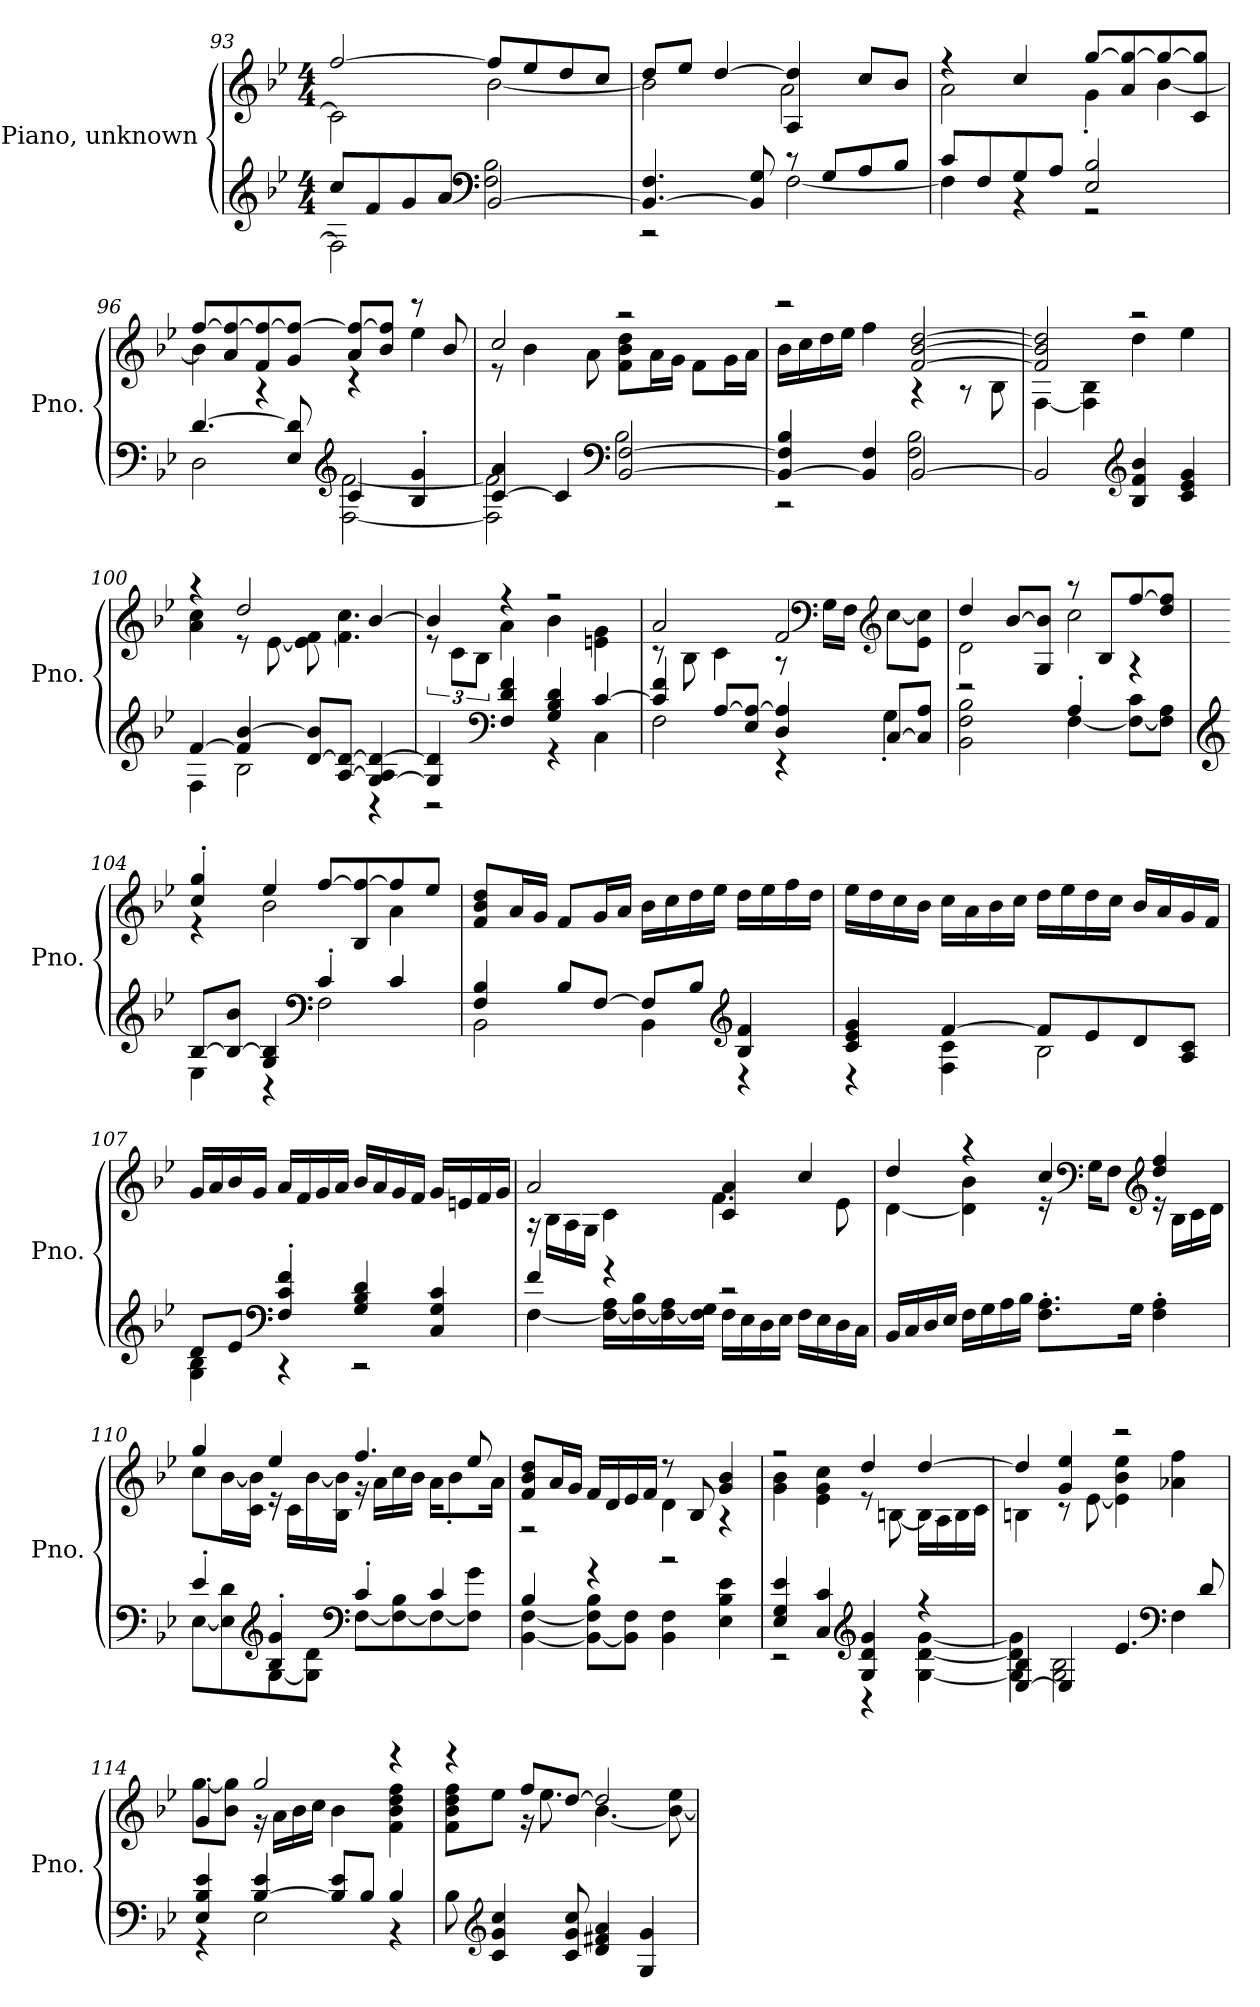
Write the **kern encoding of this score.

**kern	**kern
*part1	*part1
*staff2	*staff1
*I"Piano, unknown	*
*I'Pno.	*
*clefG2	*clefG2
*k[b-e-]	*k[b-e-]
*M4/4	*M4/4
=93	=93
*^	*^
8cc/L	2F\]	[2ff/	2c\]
8f/	.	.	.
8g/	.	.	.
8a/J	.	.	.
*clefF4	*	*	*
[2BB-/	2F\ 2B-\	8ff/L]	[2b-\
.	.	8ee-/	.
.	.	8dd/	.
.	.	8cc/J	.
=94	=94	=94	=94
4.BB-/_ 4.F/	2r	8dd/L	2b-\]
.	.	8ee-/J	.
.	.	[4dd/	.
8BB-/] 8G/	.	.	.
8r	[2F\	4A/ 4dd/]	2a\
8G/L	.	.	.
8A/	.	8cc/L	.
8B-/J	.	8b-/J	.
!!LO:PB:g=z	!!
=95	=95	=95	=95
8c/L	4F\]	4r	2a\
8F/	.	.	.
8G/	4r	4cc/	.
8A/J	.	.	.
2E-/ 2B-/	2r	[8gg/L	4g'\
.	.	8a/ 8gg/_	.
.	.	8gg/_	[4b-\
.	.	8c/ 8gg/]J	.
=96	=96	=96	=96
[4.d/	2D\	[8ff/L	4b-\]
.	.	8a/ 8ff/_	.
.	.	8f/ 8ff/_	4r
8E-/ 8d/]	.	8g/ 8ff/_J	.
*clefG2	*	*	*
4c/	[2F\ [2f\	8a/ 8ff/_L	4r
.	.	8b-/ 8ff/]J	.
4B-/' 4g/'	.	8r	4ee-\
.	.	8b-/	.
=97	=97	=97	=97
[4c/ 4a/	2F\] 2f\]	2cc/	8r
.	.	.	4b-\
4c/]	.	.	.
.	.	.	8a\
*clefF4	*	*	*
[2BB-/ [2F/	2B-\	2r	8f\ 8b-\ 8dd\L
.	.	.	16a\L
.	.	.	16g\JJ
.	.	.	8f\L
.	.	.	16g\L
.	.	.	16a\JJ
=98	=98	=98	=98
4BB-/_ 4F/] 4B-/	2r	2r	16b-\LL
.	.	.	16cc\
.	.	.	16dd\
.	.	.	16ee-\JJ
4BB-/] 4F/	.	.	4ff\
[2BB-/	2F\ 2B-\	[2f/ [2b-/ [2dd/	4r
.	.	.	8r
.	.	.	8B-\
*v	*v	*	*
!!LO:LB:g=z	!!
=99	=99	=99
2BB-/]	2f/] 2b-/] 2dd/]	[4F\
.	.	4F\] 4B-\
*clefG2	*	*
4B-/ 4f/ 4b-/	2r	4dd\
4c/ 4e-/ 4g/	.	4ee-\
=100	=100	=100
*^	*	*
[4f/	4F\	4r	4a\ 4cc\
4f/] [4b-/	2B-\	2dd/	8r
.	.	.	[8e-\
[8d/ 8b-/]L	.	.	8e-\] [8f\
[8A/ 8d/_J	.	.	4.f\] 4.cc\
[4G/ 4A/] 4d/_	4r	[4b-/	.
=101	=101	=101	=101
4G/] 4d/]	2r	4b-/]	12r
.	.	.	12c\L
.	.	.	12B-\J
*clefF4	*	*	*
4F/ 4d/ 4f/	.	4r	4a\
4G/ 4B-/ 4d/	4r	2r	4b-\
[4c/	4C\	.	4en\ 4g\
=102	=102	=102	=102
4c/] 4f/	2F\	2a/	8r
.	.	.	8B-\
[8A/L	.	.	4c\
8E-/ 8A/_J	.	.	.
4D/ 4A/]	4r	2f/	8r
*	*	*clefF4	*
.	.	.	16G\LL
.	.	.	16F\JJ
*	*	*clefG2	*
[8C/L	4G'\	.	[8cc\L
8C/] 8A/J	.	.	8e-\ 8cc\]J
!!LO:LB:g=z	!!
=103	=103	=103	=103
2r	2BB-\ 2F\ 2B-\	4dd/	2d\
.	.	[8b-/L	.
.	.	8G/ 8b-/]J	.
4A'/	[4F\	8r	2cc\
.	.	8B-/L	.
4r	8F\_ 8c\L	[8ff/	.
.	8F\] 8A\J	8dd/ 8ff/]J	.
=104	=104	=104	=104
*clefG2	*	*	*
[8B-/L	4E-\	4cc/' 4gg/'	4r
8B-/_ 8b-/J	.	.	.
4G/ 4B-/]	4r	4ee-/	2b-\
*clefF4	*	*	*
4c'/	2F\	[8ff/L	.
.	.	8B-/ 8ff/_	.
4c/	.	8ff/]	4a\
.	.	8ee-/J	.
*	*	*v	*v
=105	=105	=105
4F/ 4B-/	2BB-\	8f/ 8b-/ 8dd/L
.	.	16a/L
.	.	16g/JJ
8B-/L	.	8f/L
[8F/J	.	16g/L
.	.	16a/JJ
8F/L]	4BB-\	16b-\LL
.	.	16cc\
8B-/J	.	16dd\
.	.	16ee-\JJ
*clefG2	*	*
4B-/ 4f/	4r	16dd\LL
.	.	16ee-\
.	.	16ff\
.	.	16dd\JJ
!!LO:LB:g=z
=106	=106	=106
4c/ 4e-/ 4g/	4r	16ee-\LL
.	.	16dd\
.	.	16cc\
.	.	16b-\JJ
[4f/	4F\ 4c\	16cc\LL
.	.	16a\
.	.	16b-\
.	.	16cc\JJ
8f/L]	2B-\	16dd\LL
.	.	16ee-\
8e-/	.	16dd\
.	.	16cc\JJ
8d/	.	16b-/LL
.	.	16a/
8A/ 8c/J	.	16g/
.	.	16f/JJ
=107	=107	=107
8d/L	4G\ 4B-\	16g/LL
.	.	16a/
8e-/J	.	16b-/
.	.	16g/JJ
*clefF4	*	*
4F/' 4c/' 4f/'	4r	16a/LL
.	.	16f/
.	.	16g/
.	.	16a/JJ
4G/ 4B-/ 4d/	2r	16b-/LL
.	.	16a/
.	.	16g/
.	.	16f/JJ
4C/ 4G/ 4c/	.	16g/LL
.	.	16en/
.	.	16f/
.	.	16g/JJ
!!LO:LB:g=z
=108	=108	=108
*	*	*^
4f/	[4F\	2a/	16r
.	.	.	16B-\LL
.	.	.	16A\
.	.	.	16G\JJ
4r	16F\_ 16A\LL	.	4c\
.	16F\_ 16B-\	.	.
.	16F\_ 16A\	.	.
.	16F\] 16G\JJ	.	.
2r	16F\LL	4c/ 4a/	4.f\
.	16E-\	.	.
.	16D\	.	.
.	16E-\JJ	.	.
.	16F\LL	4cc/	.
.	16E-\	.	.
.	16D\	.	8e-\
.	16C\JJ	.	.
*v	*v	*	*
=109	=109	=109
16BB-/LL	4dd/	[4d\
16C/	.	.
16D/	.	.
16E-/JJ	.	.
16F\LL	4r	4d\] 4b-\
16G\	.	.
16A\	.	.
16B-\JJ	.	.
8.F\' 8.A\'L	4cc/	16r
*	*clefF4	*
.	.	16G\KL
.	.	8F\J
16G\Jk	.	.
*	*clefG2	*
4F\' 4A\'	4dd/ 4ff/	16r
.	.	16B-\LL
.	.	16c\
.	.	16d\JJ
!!LO:LB:g=z	!!
=110	=110	=110
*^	*	*
4e-'/	[8E-\L	4gg/	8cc\L
.	8E-\] 8d\	.	[16b-\L
.	.	.	16c\ 16b-\]JJ
*clefG2	*	*	*
4B-/' 4g/'	[8G\	4ee-/	16r
.	.	.	16c\LL
.	8G\] 8d\J	.	[16b-\
.	.	.	16B-\ 16b-\]JJ
*clefF4	*	*	*
4c'/	[8F\L	4.ff/	16r
.	.	.	16a\LL
.	8F\_ 8B-\	.	16cc\
.	.	.	16b-\JJ
4c/	8F\_	.	16a\KL
.	.	.	8b-'\
.	8F\] 8g\J	8ee-/	.
.	.	.	16a\Jk
=111	=111	=111	=111
4B-/	[4BB-\ [4F\	8f/ 8b-/ 8dd/L	2r
.	.	16a/L	.
.	.	16g/JJ	.
4r	8BB-\_ 8F\] 8B-\L	16f/LL	.
.	.	16d/	.
.	8BB-\] 8F\J	16e-/	.
.	.	16f/JJ	.
2r	4BB-\ 4F\	8r	4d\
.	.	8B-/	.
.	4E-\ 4B-\ 4e-\	4g/ 4b-/	4r
=112	=112	=112	=112
4E-/ 4G/ 4e-/	2r	2r	4g\ 4b-\
4C/ 4c/	.	.	4e-\ 4g\ 4cc\
*clefG2	*	*	*
4G/ 4d/ 4g/	4r	4dd/	8r
.	.	.	[8Bn\
4r	[4G\ [4d\ [4g\	[4dd/	16B\LL]
.	.	.	16A\
.	.	.	16B\
.	.	.	16c\JJ
!!LO:PB:g=z	!!
=113	=113	=113	=113
[4E-/ 4B-/	4G\] 4d\] 4g\]	4dd/]	4Bn\
4E-/]	2G\ 2B-\	4g/ 4ee-/	8r
.	.	.	[8e-\
4.e-/	.	2r	4e-\] 4b-\ 4ee-\
*clefF4	*	*	*
.	4F\	.	4a-X\ 4ff\
8d/	.	.	.
=114	=114	=114	=114
4E-/ 4B-/ 4e-/	4r	4g'/	[8gg\L
.	.	.	8b-\ 8gg\]J
[4B-/ 4e-/	2E-\	2gg/	16r
.	.	.	16a\LL
.	.	.	16b-\
.	.	.	16cc\JJ
8B-/] 8e-/L	.	.	4b-\
8B-/J	.	.	.
4B-/	4r	4r	4f\ 4b-\ 4dd\ 4ff\
*v	*v	*	*
=115	=115	=115
8B-\	4r	8f\ 8b-\ 8dd\ 8ff\L
*clefG2	*	*
4c/ 4g/ 4cc/	.	8ee-\J
.	8ff/L	16r
.	.	8.ee-\
8c/ 8g/ 8cc/	[8dd/J	.
4d/ 4f#X/ 4a/	2dd/]	[4.b-\
4G/ 4g/	.	.
.	.	8b-\_ 8ee-\
*	*v	*v
=	=
*-	*-
